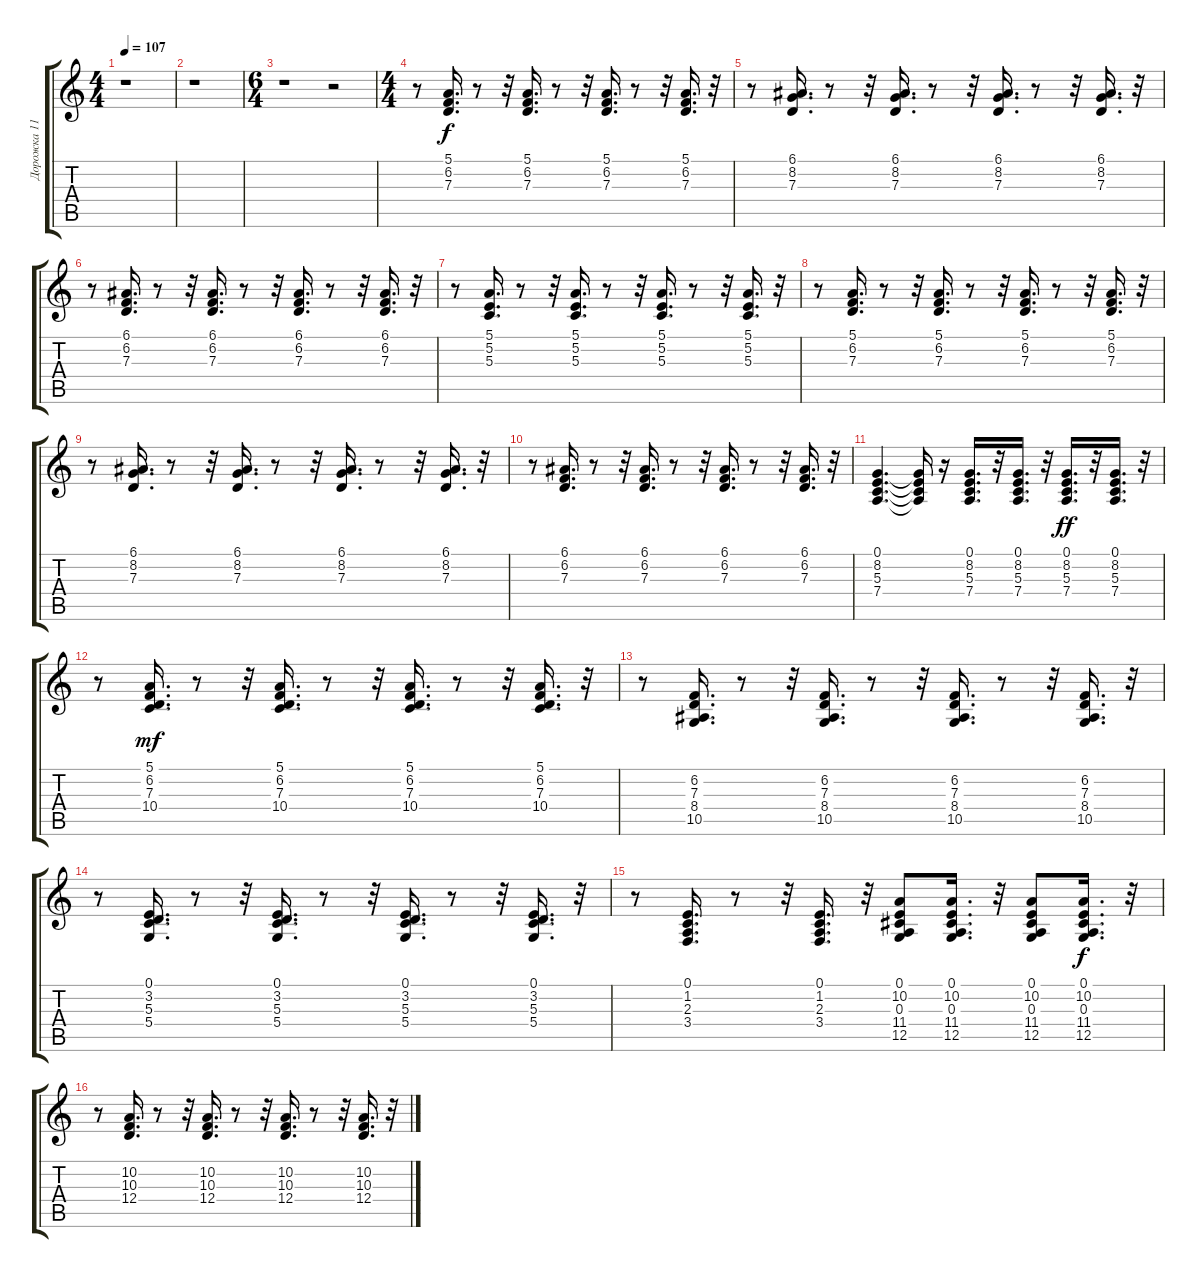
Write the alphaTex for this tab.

\track ("Дорожка 11" "Дорожка 11") {instrument pizzicatostrings}
\staff {score tabs}
\tuning (E4 B3 G3 D3 A2 E2) {hide}
\ts (4 4)
\tempo 107
\clef g2
\ks c
r.1{dy mf} |
r.1 |
\ts (6 4)
r.1 r.2 |
\ts (4 4)
r.8 (5.1 6.2 7.3).16{d dy f} r.8 r.32 (5.1 6.2 7.3).16{d} r.8 r.32 (5.1 6.2 7.3).16{d} r.8 r.32 (5.1 6.2 7.3).16{d} r.32 |
r.8 (6.1 8.2 7.3).16{d} r.8 r.32 (6.1 8.2 7.3).16{d} r.8 r.32 (6.1 8.2 7.3).16{d} r.8 r.32 (6.1 8.2 7.3).16{d} r.32 |
r.8 (6.1 6.2 7.3).16{d} r.8 r.32 (6.1 6.2 7.3).16{d} r.8 r.32 (6.1 6.2 7.3).16{d} r.8 r.32 (6.1 6.2 7.3).16{d} r.32 |
r.8 (5.1 5.2 5.3).16{d} r.8 r.32 (5.1 5.2 5.3).16{d} r.8 r.32 (5.1 5.2 5.3).16{d} r.8 r.32 (5.1 5.2 5.3).16{d} r.32 |
r.8 (5.1 6.2 7.3).16{d} r.8 r.32 (5.1 6.2 7.3).16{d} r.8 r.32 (5.1 6.2 7.3).16{d} r.8 r.32 (5.1 6.2 7.3).16{d} r.32 |
r.8 (6.1 8.2 7.3).16{d} r.8 r.32 (6.1 8.2 7.3).16{d} r.8 r.32 (6.1 8.2 7.3).16{d} r.8 r.32 (6.1 8.2 7.3).16{d} r.32 |
r.8 (6.1 6.2 7.3).16{d} r.8 r.32 (6.1 6.2 7.3).16{d} r.8 r.32 (6.1 6.2 7.3).16{d} r.8 r.32 (6.1 6.2 7.3).16{d} r.32 |
(0.1 8.2 5.3 7.4).4{d} (0.1{t} 8.2{t} 5.3{t} 7.4{t}).16 r.16 (0.1 8.2 5.3 7.4).16{d} r.32 (0.1 8.2 5.3 7.4).16{d} r.32 (0.1 8.2 5.3 7.4).16{d dy ff} r.32 (0.1 8.2 5.3 7.4).16{d} r.32 |
r.8 (5.1 6.2 7.3 10.4).16{d dy mf} r.8 r.32 (5.1 6.2 7.3 10.4).16{d} r.8 r.32 (5.1 6.2 7.3 10.4).16{d} r.8 r.32 (5.1 6.2 7.3 10.4).16{d} r.32 |
r.8 (6.2 7.3 8.4 10.5).16{d} r.8 r.32 (6.2 7.3 8.4 10.5).16{d} r.8 r.32 (6.2 7.3 8.4 10.5).16{d} r.8 r.32 (6.2 7.3 8.4 10.5).16{d} r.32 |
r.8 (0.1 3.2 5.3 5.4).16{d} r.8 r.32 (0.1 3.2 5.3 5.4).16{d} r.8 r.32 (0.1 3.2 5.3 5.4).16{d} r.8 r.32 (0.1 3.2 5.3 5.4).16{d} r.32 |
r.8 (0.1 1.2 2.3 3.4).16{d} r.8 r.32 (0.1 1.2 2.3 3.4).16{d} r.32 (0.1 10.2 0.3 11.4 12.5).8 (0.1 10.2 0.3 11.4 12.5).16{d} r.32 (0.1 10.2 0.3 11.4 12.5).8 (0.1 10.2 0.3 11.4 12.5).16{d dy f} r.32 |
r.8 (10.2 10.3 12.4).16{d} r.8 r.32 (10.2 10.3 12.4).16{d} r.8 r.32 (10.2 10.3 12.4).16{d} r.8 r.32 (10.2 10.3 12.4).16{d} r.32
